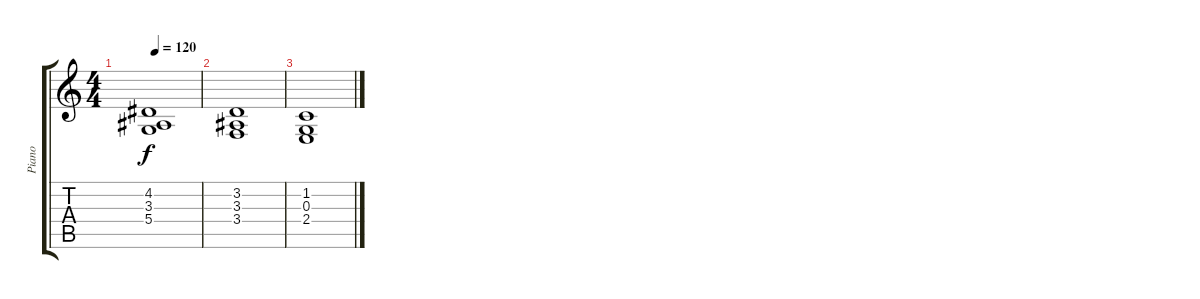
\track ("Piano" "Piano") {instrument acousticgrandpiano}
\staff {score tabs}
\tuning (E4 B3 G3 D3 A2 E2) {hide}
\ts (4 4)
\tempo 120
\clef g2
\ks c
(4.2 3.3 5.4).1{dy f} |
(3.2 3.3 3.4).1 |
(1.2 0.3 2.4).1
